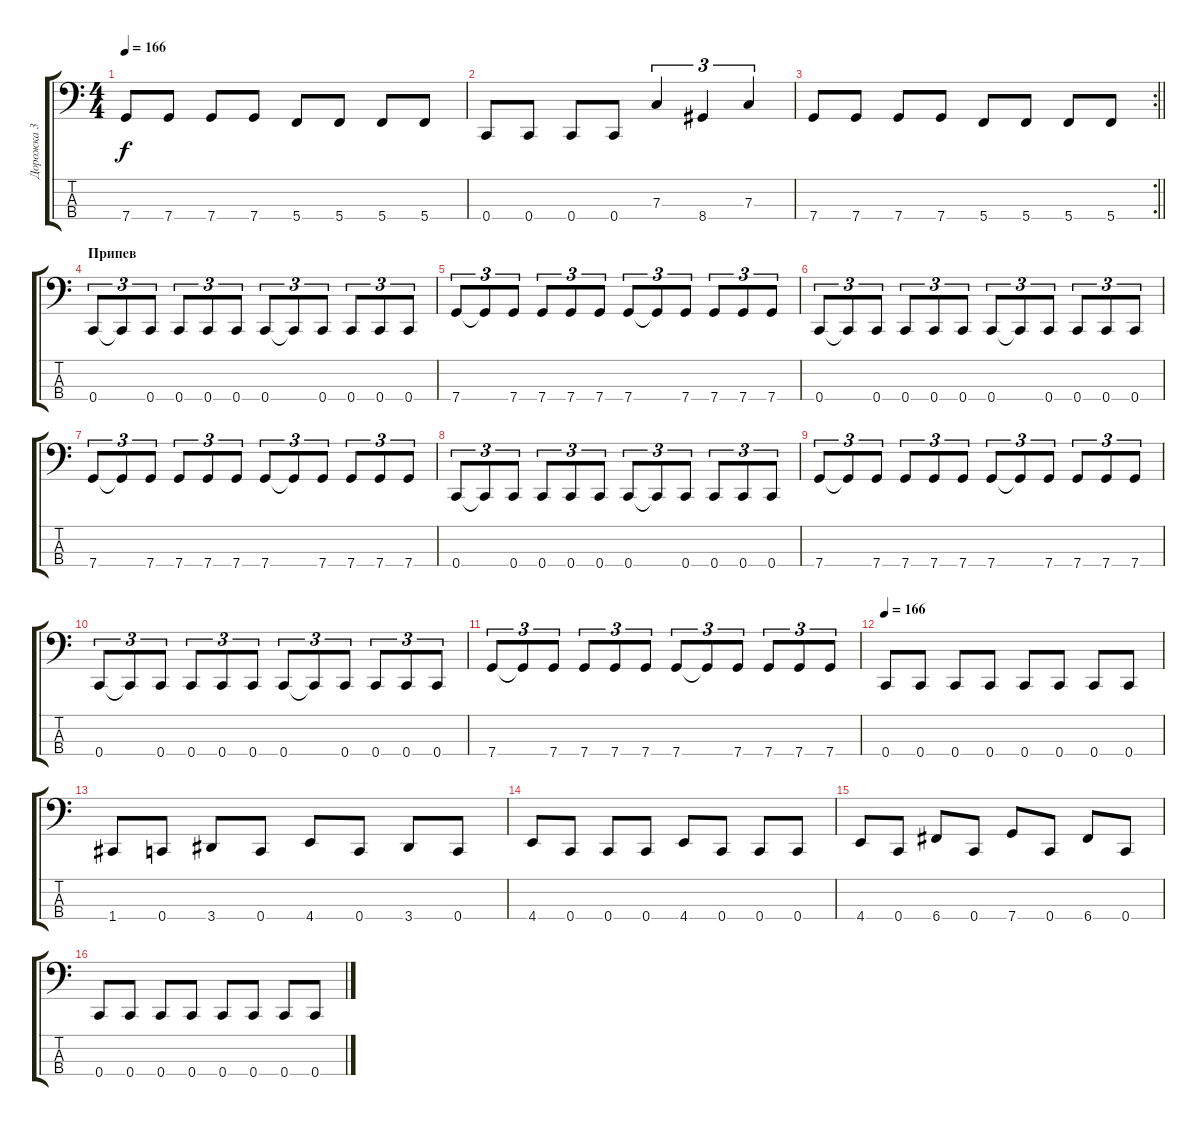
\track ("Дорожка 3" "Дорожка 3") {instrument slapbass1}
\staff {score tabs}
\tuning (Eb2 Bb1 F1 C1) {hide}
\ts (4 4)
\tempo 166
\clef f4
\ks c
7.4.8{dy f} 7.4.8 7.4.8 7.4.8 5.4.8 5.4.8 5.4.8 5.4.8 |
0.4.8 0.4.8 0.4.8 0.4.8 7.3.4{tu (3 2)} 8.4.4{tu (3 2)} 7.3.4{tu (3 2)} |
\rc 2
\barLineRight lightlight
7.4.8 7.4.8 7.4.8 7.4.8 5.4.8 5.4.8 5.4.8 5.4.8 |
\section ("" "Припев")
0.4.8{tu (3 2)} 0.4{t}.8{tu (3 2)} 0.4.8{tu (3 2)} 0.4.8{tu (3 2)} 0.4.8{tu (3 2)} 0.4.8{tu (3 2)} 0.4.8{tu (3 2)} 0.4{t}.8{tu (3 2)} 0.4.8{tu (3 2)} 0.4.8{tu (3 2)} 0.4.8{tu (3 2)} 0.4.8{tu (3 2)} |
7.4.8{tu (3 2)} 7.4{t}.8{tu (3 2)} 7.4.8{tu (3 2)} 7.4.8{tu (3 2)} 7.4.8{tu (3 2)} 7.4.8{tu (3 2)} 7.4.8{tu (3 2)} 7.4{t}.8{tu (3 2)} 7.4.8{tu (3 2)} 7.4.8{tu (3 2)} 7.4.8{tu (3 2)} 7.4.8{tu (3 2)} |
0.4.8{tu (3 2)} 0.4{t}.8{tu (3 2)} 0.4.8{tu (3 2)} 0.4.8{tu (3 2)} 0.4.8{tu (3 2)} 0.4.8{tu (3 2)} 0.4.8{tu (3 2)} 0.4{t}.8{tu (3 2)} 0.4.8{tu (3 2)} 0.4.8{tu (3 2)} 0.4.8{tu (3 2)} 0.4.8{tu (3 2)} |
7.4.8{tu (3 2)} 7.4{t}.8{tu (3 2)} 7.4.8{tu (3 2)} 7.4.8{tu (3 2)} 7.4.8{tu (3 2)} 7.4.8{tu (3 2)} 7.4.8{tu (3 2)} 7.4{t}.8{tu (3 2)} 7.4.8{tu (3 2)} 7.4.8{tu (3 2)} 7.4.8{tu (3 2)} 7.4.8{tu (3 2)} |
0.4.8{tu (3 2)} 0.4{t}.8{tu (3 2)} 0.4.8{tu (3 2)} 0.4.8{tu (3 2)} 0.4.8{tu (3 2)} 0.4.8{tu (3 2)} 0.4.8{tu (3 2)} 0.4{t}.8{tu (3 2)} 0.4.8{tu (3 2)} 0.4.8{tu (3 2)} 0.4.8{tu (3 2)} 0.4.8{tu (3 2)} |
7.4.8{tu (3 2)} 7.4{t}.8{tu (3 2)} 7.4.8{tu (3 2)} 7.4.8{tu (3 2)} 7.4.8{tu (3 2)} 7.4.8{tu (3 2)} 7.4.8{tu (3 2)} 7.4{t}.8{tu (3 2)} 7.4.8{tu (3 2)} 7.4.8{tu (3 2)} 7.4.8{tu (3 2)} 7.4.8{tu (3 2)} |
0.4.8{tu (3 2)} 0.4{t}.8{tu (3 2)} 0.4.8{tu (3 2)} 0.4.8{tu (3 2)} 0.4.8{tu (3 2)} 0.4.8{tu (3 2)} 0.4.8{tu (3 2)} 0.4{t}.8{tu (3 2)} 0.4.8{tu (3 2)} 0.4.8{tu (3 2)} 0.4.8{tu (3 2)} 0.4.8{tu (3 2)} |
7.4.8{tu (3 2)} 7.4{t}.8{tu (3 2)} 7.4.8{tu (3 2)} 7.4.8{tu (3 2)} 7.4.8{tu (3 2)} 7.4.8{tu (3 2)} 7.4.8{tu (3 2)} 7.4{t}.8{tu (3 2)} 7.4.8{tu (3 2)} 7.4.8{tu (3 2)} 7.4.8{tu (3 2)} 7.4.8{tu (3 2)} |
\tempo 166
0.4.8 0.4.8 0.4.8 0.4.8 0.4.8 0.4.8 0.4.8 0.4.8 |
1.4.8 0.4.8 3.4.8 0.4.8 4.4.8 0.4.8 3.4.8 0.4.8 |
4.4.8 0.4.8 0.4.8 0.4.8 4.4.8 0.4.8 0.4.8 0.4.8 |
4.4.8 0.4.8 6.4.8 0.4.8 7.4.8 0.4.8 6.4.8 0.4.8 |
0.4.8 0.4.8 0.4.8 0.4.8 0.4.8 0.4.8 0.4.8 0.4.8
